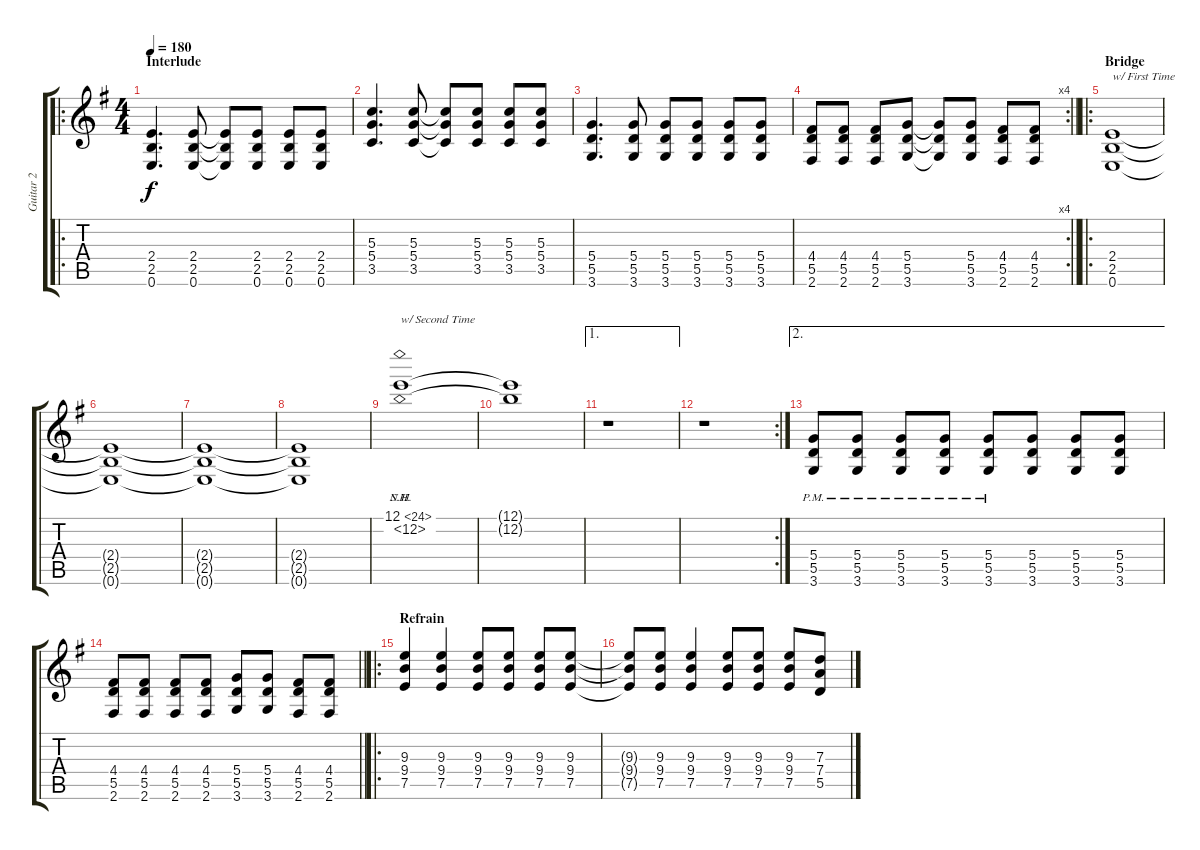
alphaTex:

\track ("Guitar 2" "Guitar 2") {instrument distortionguitar}
\staff {score tabs}
\tuning (E4 B3 G3 D3 A2 E2) {hide}
\ro
\ts (4 4)
\section ("" "Interlude")
\tempo 180
\clef g2
\ks g
(2.4 2.5 0.6).4{d dy f} (2.4 2.5 0.6).8 (2.4{t} 2.5{t} 0.6{t}).8 (2.4 2.5 0.6).8 (2.4 2.5 0.6).8 (2.4 2.5 0.6).8 |
(5.3 5.4 3.5).4{d} (5.3 5.4 3.5).8 (5.3{t} 5.4{t} 3.5{t}).8 (5.3 5.4 3.5).8 (5.3 5.4 3.5).8 (5.3 5.4 3.5).8 |
(5.4 5.5 3.6).4{d} (5.4 5.5 3.6).8 (5.4 5.5 3.6).8 (5.4 5.5 3.6).8 (5.4 5.5 3.6).8 (5.4 5.5 3.6).8 |
\rc 4
\barLineRight lightlight
(4.4 5.5 2.6).8 (4.4 5.5 2.6).8 (4.4 5.5 2.6).8 (5.4 5.5 3.6).8 (5.4{t} 5.5{t} 3.6{t}).8 (5.4 5.5 3.6).8 (4.4 5.5 2.6).8 (4.4 5.5 2.6).8 |
\ro
\section ("" "Bridge")
(2.4 2.5 0.6).1{txt "w/ First Time"} |
(2.4{t} 2.5{t} 0.6{t}).1 |
(2.4{t} 2.5{t} 0.6{t}).1 |
(2.4{t} 2.5{t} 0.6{t}).1 |
(12.1{sh 12} 12.2{nh}).1{txt "w/ Second Time"} |
(12.1{t} 12.2{t}).1 |
\ae 1
r.1 |
\rc 2
r.1 |
\ae 2
(5.4{pm} 5.5{pm} 3.6{pm}).8 (5.4{pm} 5.5{pm} 3.6{pm}).8 (5.4{pm} 5.5{pm} 3.6{pm}).8 (5.4{pm} 5.5{pm} 3.6{pm}).8 (5.4{pm} 5.5{pm} 3.6{pm}).8 (5.4 5.5 3.6).8 (5.4 5.5 3.6).8 (5.4 5.5 3.6).8 |
\barLineRight lightlight
(4.4 5.5 2.6).8 (4.4 5.5 2.6).8 (4.4 5.5 2.6).8 (4.4 5.5 2.6).8 (5.4 5.5 3.6).8 (5.4 5.5 3.6).8 (4.4 5.5 2.6).8 (4.4 5.5 2.6).8 |
\ro
\section ("" "Refrain")
(9.3 9.4 7.5).4 (9.3 9.4 7.5).4 (9.3 9.4 7.5).8 (9.3 9.4 7.5).8 (9.3 9.4 7.5).8 (9.3 9.4 7.5).8 |
(9.3{t} 9.4{t} 7.5{t}).8 (9.3 9.4 7.5).8 (9.3 9.4 7.5).4 (9.3 9.4 7.5).8 (9.3 9.4 7.5).8 (9.3 9.4 7.5).8 (7.3 7.4 5.5).8
